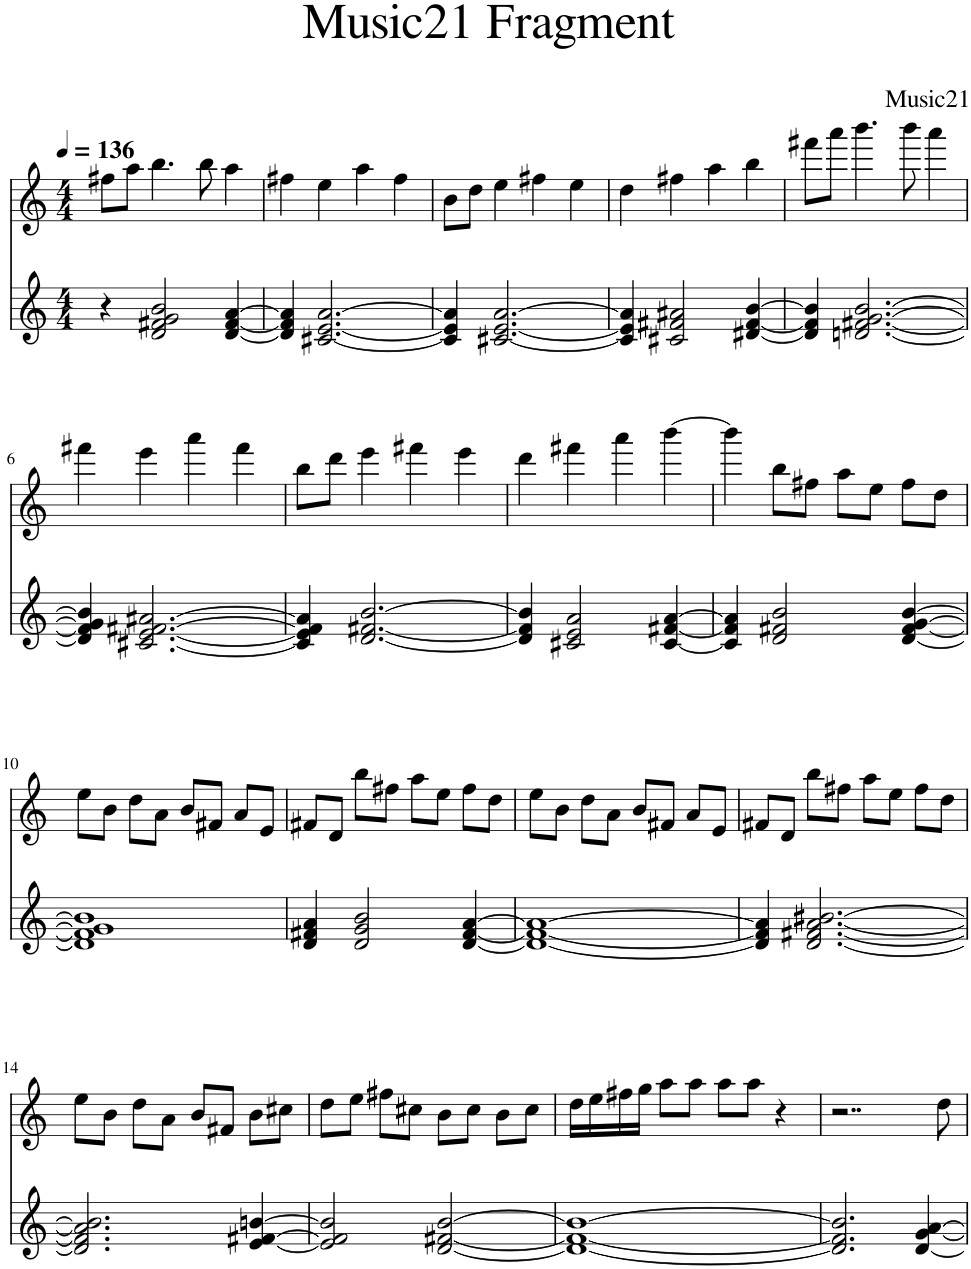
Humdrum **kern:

**kern	**kern
*part2	*part1
*staff2	*staff1
*I"Piano	*I"Piano
*I'Pno	*I'Pno
*clefG2	*clefG2
*k[]	*k[]
*M4/4	*M4/4
*MM136	*MM136
=1	=1
4r	8ff#X\L
.	8aa\J
2d/ 2f#X/ 2g/ 2b/	4.bb\
.	8bb\
[4d/ [4f#/ [4a/	4aa\
=2	=2
4d/] 4f#/] 4a/]	4ff#X\
[2.c#X/ [2.e/ [2.a/	4ee\
.	4aa\
.	4ff#\
=3	=3
4c#/] 4e/] 4a/]	8b\L
.	8dd\J
[2.c#X/ [2.e/ [2.a/	4ee\
.	4ff#X\
.	4ee\
=4	=4
4c#/] 4e/] 4a/]	4dd\
2c#X/ 2f#X/ 2a#X/	4ff#X\
.	4aa\
[4d#X/ [4f#/ [4b/	4bb\
=5	=5
4d#/] 4f#/] 4b/]	8fff#X\L
.	8aaa\J
[2.dn/ [2.f#X/ [2.g/ [2.b/	4.bbb\
.	8bbb\
.	4aaa\
!!LO:LB:g=z
=6	=6
4d/] 4f#/] 4g/] 4b/]	4fff#X\
[2.c#X/ [2.e/ [2.f#X/ [2.a#X/	4eee\
.	4aaa\
.	4fff#\
=7	=7
4c#/] 4e/] 4f#/] 4a#/]	8bb\L
.	8ddd\J
[2.d/ [2.f#X/ [2.b/	4eee\
.	4fff#X\
.	4eee\
=8	=8
4d/] 4f#/] 4b/]	4ddd\
2c#X/ 2e/ 2a/	4fff#X\
.	4aaa\
[4c#/ [4f#X/ [4a/	[4bbb\
=9	=9
4c#/] 4f#/] 4a/]	4bbb\]
2d/ 2f#X/ 2b/	8bb\L
.	8ff#X\J
.	8aa\L
.	8ee\J
[4d/ [4f#/ [4g/ [4b/	8ff#\L
.	8dd\J
!!LO:LB:g=z
=10	=10
1d] 1f#] 1g] 1b]	8ee\L
.	8b\J
.	8dd\L
.	8a\J
.	8b/L
.	8f#X/J
.	8a/L
.	8e/J
=11	=11
4d/ 4f#X/ 4a/	8f#X/L
.	8d/J
2d/ 2g/ 2b/	8bb\L
.	8ff#X\J
.	8aa\L
.	8ee\J
[4d/ [4f#/ [4a/	8ff#\L
.	8dd\J
=12	=12
1d_ 1f#_ 1a_	8ee\L
.	8b\J
.	8dd\L
.	8a\J
.	8b/L
.	8f#X/J
.	8a/L
.	8e/J
=13	=13
4d/] 4f#/] 4a/]	8f#X/L
.	8d/J
[2.d/ [2.f#X/ [2.a/ [2.b#X/	8bb\L
.	8ff#X\J
.	8aa\L
.	8ee\J
.	8ff#\L
.	8dd\J
!!LO:LB:g=z
=14	=14
2.d/] 2.f#/] 2.a/] 2.b#/]	8ee\L
.	8b\J
.	8dd\L
.	8a\J
.	8b/L
.	8f#X/J
[4e/ [4f#X/ [4bn/	8b\L
.	8cc#X\J
=15	=15
2e/] 2f#/] 2b/]	8dd\L
.	8ee\J
.	8ff#X\L
.	8cc#X\J
[2d/ [2f#X/ [2b/	8b\L
.	8cc#\J
.	8b\L
.	8cc#\J
=16	=16
1d_ 1f#_ 1b_	16dd\LL
.	16ee\
.	16ff#X\
.	16gg\JJ
.	8aa\L
.	8aa\J
.	8aa\L
.	8aa\J
.	4r
=17	=17
2.d/] 2.f#/] 2.b/]	2..r
[4d/ [4g/ [4a/	.
.	8dd\
=	=
*-	*-
